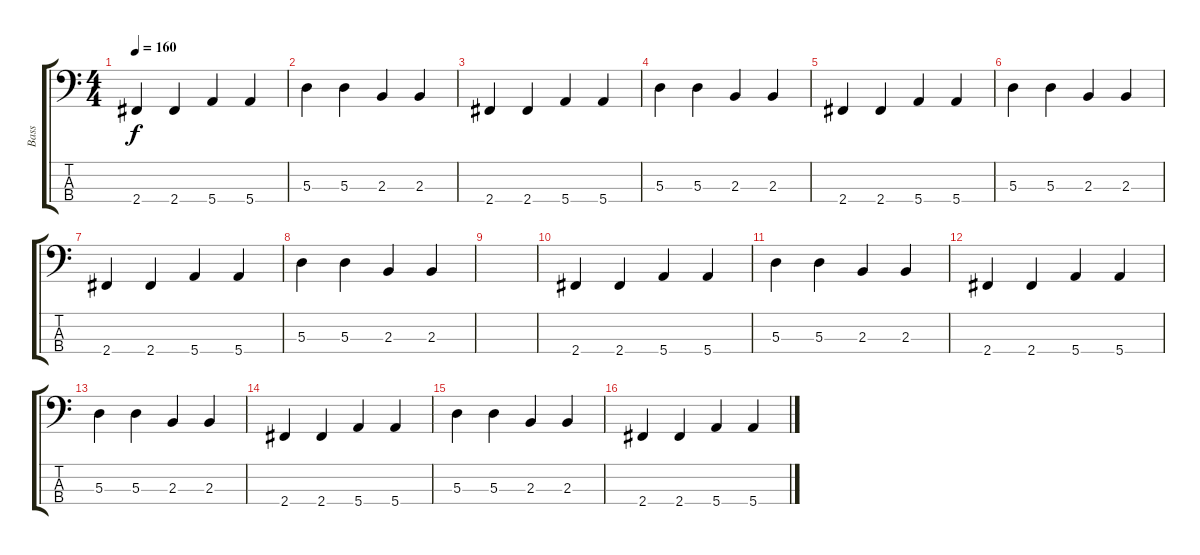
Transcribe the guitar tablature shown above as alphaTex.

\track ("Bass" "Bass") {instrument acousticguitarsteel}
\staff {score tabs}
\tuning (G2 D2 A1 E1) {hide}
\ts (4 4)
\tempo 160
\clef f4
\ks c
2.4.4{dy f} 2.4.4 5.4.4 5.4.4 |
5.3.4 5.3.4 2.3.4 2.3.4 |
2.4.4 2.4.4 5.4.4 5.4.4 |
5.3.4 5.3.4 2.3.4 2.3.4 |
2.4.4 2.4.4 5.4.4 5.4.4 |
5.3.4 5.3.4 2.3.4 2.3.4 |
2.4.4 2.4.4 5.4.4 5.4.4 |
5.3.4 5.3.4 2.3.4 2.3.4 |
|
2.4.4 2.4.4 5.4.4 5.4.4 |
5.3.4 5.3.4 2.3.4 2.3.4 |
2.4.4 2.4.4 5.4.4 5.4.4 |
5.3.4 5.3.4 2.3.4 2.3.4 |
2.4.4 2.4.4 5.4.4 5.4.4 |
5.3.4 5.3.4 2.3.4 2.3.4 |
2.4.4 2.4.4 5.4.4 5.4.4
